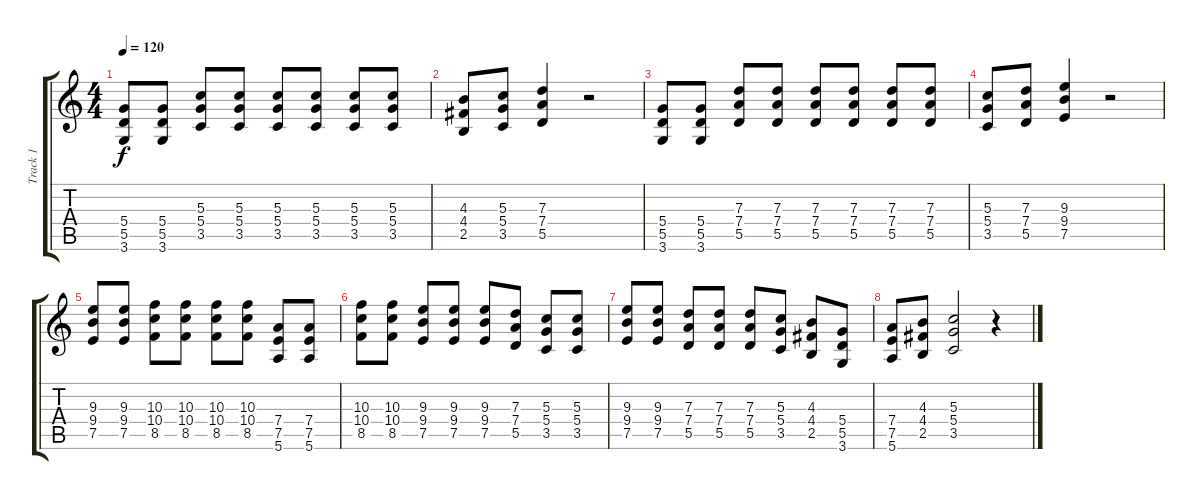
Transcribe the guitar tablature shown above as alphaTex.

\track ("Track 1" "Track 1") {instrument distortionguitar}
\staff {score tabs}
\tuning (E4 B3 G3 D3 A2 E2) {hide}
\ts (4 4)
\tempo 120
\clef g2
\ks c
(5.4 5.5 3.6).8{dy f instrument distortionguitar} (5.4 5.5 3.6).8 (5.3 5.4 3.5).8 (5.3 5.4 3.5).8 (5.3 5.4 3.5).8 (5.3 5.4 3.5).8 (5.3 5.4 3.5).8 (5.3 5.4 3.5).8 |
(4.3 4.4 2.5).8 (5.3 5.4 3.5).8 (7.3 7.4 5.5).4 r.2 |
(5.4 5.5 3.6).8 (5.4 5.5 3.6).8 (7.3 7.4 5.5).8 (7.3 7.4 5.5).8 (7.3 7.4 5.5).8 (7.3 7.4 5.5).8 (7.3 7.4 5.5).8 (7.3 7.4 5.5).8 |
(5.3 5.4 3.5).8 (7.3 7.4 5.5).8 (9.3 9.4 7.5).4 r.2 |
(9.3 9.4 7.5).8 (9.3 9.4 7.5).8 (10.3 10.4 8.5).8 (10.3 10.4 8.5).8 (10.3 10.4 8.5).8 (10.3 10.4 8.5).8 (7.4 7.5 5.6).8 (7.4 7.5 5.6).8 |
(10.3 10.4 8.5).8 (10.3 10.4 8.5).8 (9.3 9.4 7.5).8 (9.3 9.4 7.5).8 (9.3 9.4 7.5).8 (7.3 7.4 5.5).8 (5.3 5.4 3.5).8 (5.3 5.4 3.5).8 |
(9.3 9.4 7.5).8 (9.3 9.4 7.5).8 (7.3 7.4 5.5).8 (7.3 7.4 5.5).8 (7.3 7.4 5.5).8 (5.3 5.4 3.5).8 (4.3 4.4 2.5).8 (5.4 5.5 3.6).8 |
(7.4 7.5 5.6).8 (4.3 4.4 2.5).8 (5.3 5.4 3.5).2 r.4
